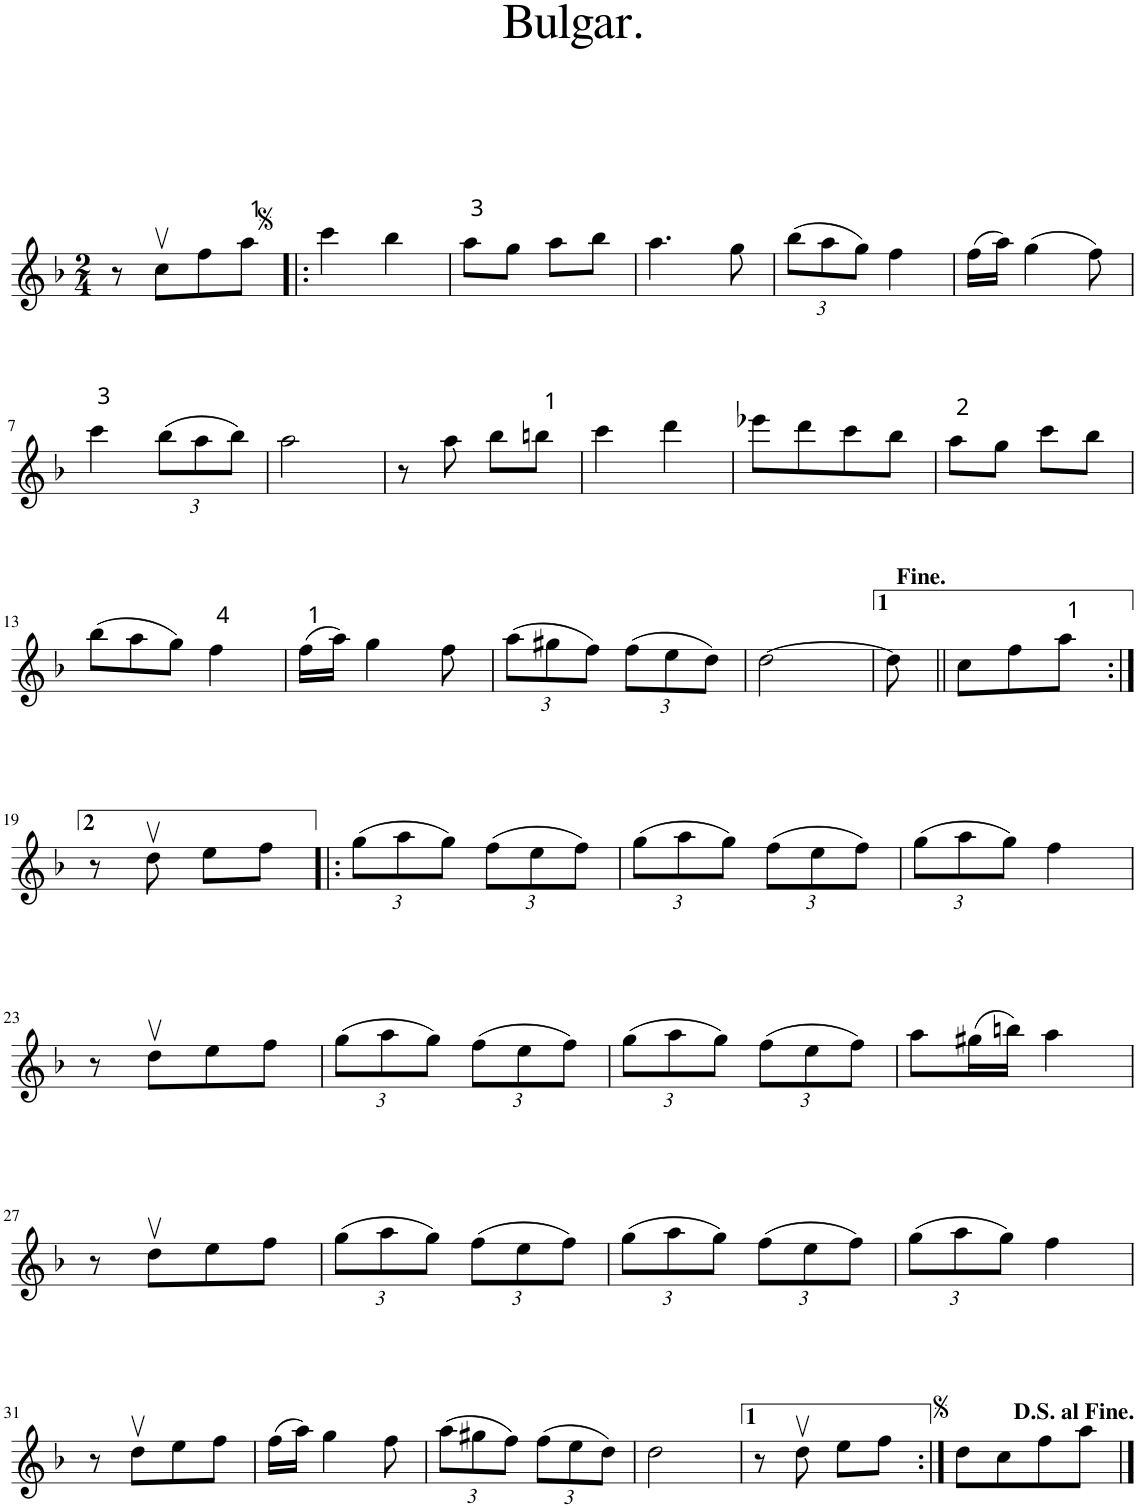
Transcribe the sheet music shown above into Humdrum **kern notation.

**kern
*part1
*staff1
*I"Piano
*I'Pno.
*clefG2
*k[b-]
*F:
*M2/4
=1
8r
8ccv\L
8ff\
8aa\J
=2!|:
4ccc\
4bb-\
=3
8aa\L
8gg\J
8aa\L
8bb-\J
=4
4.aa\
8gg\
=5
*Xbrackettup
(12bb-\L
12aa\
12gg\J)
4ff\
=6
(16ff\LL
16aa\JJ)
(4gg\
8ff\)
!!LO:LB:g=z
=7
4ccc\
(12bb-\L
12aa\
12bb-\J)
=8
2aa\
=9
8r
8aa\
8bb-\L
8bbn\J
=10
4ccc\
4ddd\
=11
8eee-X\L
8ddd\
8ccc\
8bb-\J
=12
8aa\L
8gg\J
8ccc\L
8bb-\J
!!LO:LB:g=z
=13
*Xtuplet
(12bb-\L
12aa\
12gg\J)
4ff\
=14
(16ff\LL
16aa\JJ)
4gg\
8ff\
=15
*tuplet
(12aa\L
12gg#X\
12ff\J)
(12ff\L
12ee\
12dd\J)
=16
[2dd\
=17
8dd\]
=18||
8cc\L
8ff\
8aa\J
!!LO:LB:g=z
=19:|!
8r
8ddv\
8ee\L
8ff\J
=20!|:
(12gg\L
12aa\
12gg\J)
(12ff\L
12ee\
12ff\J)
=21
(12gg\L
12aa\
12gg\J)
(12ff\L
12ee\
12ff\J)
=22
(12gg\L
12aa\
12gg\J)
4ff\
!!LO:LB:g=z
=23
8r
8ddv\L
8ee\
8ff\J
=24
(12gg\L
12aa\
12gg\J)
(12ff\L
12ee\
12ff\J)
=25
(12gg\L
12aa\
12gg\J)
(12ff\L
12ee\
12ff\J)
=26
8aa\L
(16gg#X\L
16bbn\JJ)
4aa\
!!LO:LB:g=z
=27
8r
8ddv\L
8ee\
8ff\J
=28
(12gg\L
12aa\
12gg\J)
(12ff\L
12ee\
12ff\J)
=29
(12gg\L
12aa\
12gg\J)
(12ff\L
12ee\
12ff\J)
=30
(12gg\L
12aa\
12gg\J)
4ff\
!!LO:LB:g=z
=31
8r
8ddv\L
8ee\
8ff\J
=32
(16ff\LL
16aa\JJ)
4gg\
8ff\
=33
(12aa\L
12gg#X\
12ff\J)
(12ff\L
12ee\
12dd\J)
=34
2dd\
=35
8r
8ddv\
8ee\L
8ff\J
=36:|!
8dd\L
8cc\
8ff\
8aa\J
==
*-
